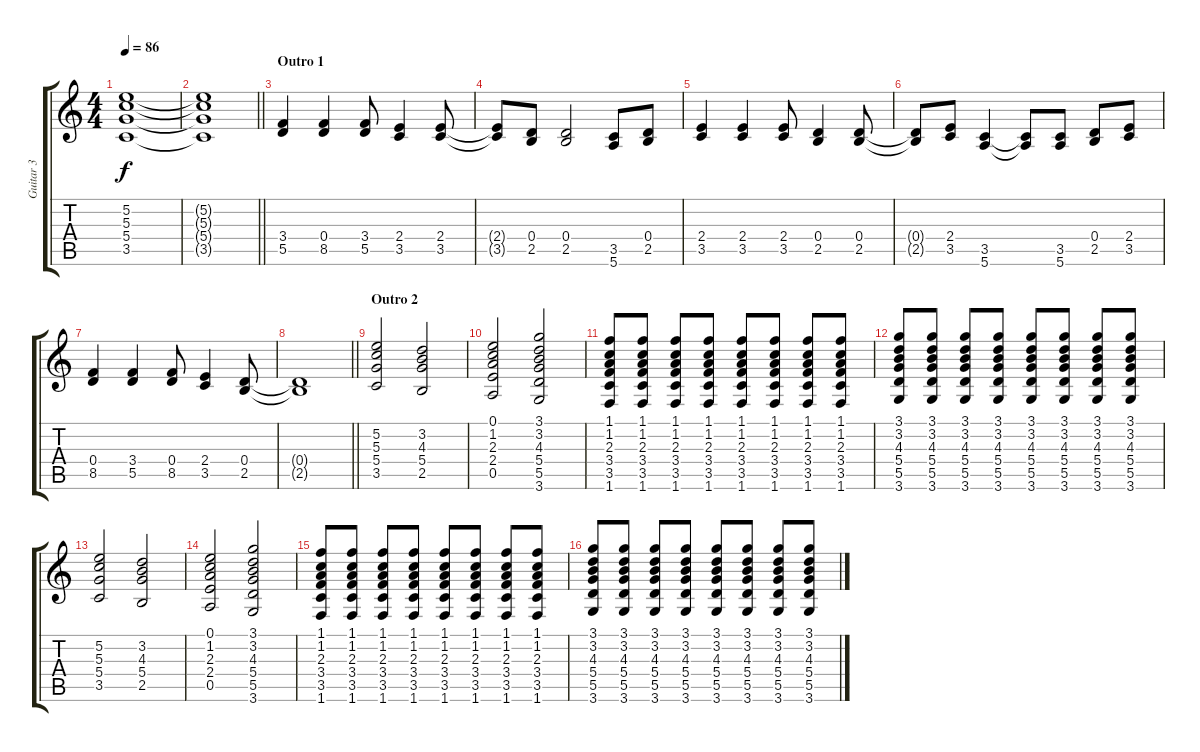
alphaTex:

\track ("Guitar 3" "Guitar 3") {instrument acousticguitarsteel}
\staff {score tabs}
\tuning (E4 B3 G3 D3 A2 E2) {hide}
\ts (4 4)
\tempo 86
\clef g2
\ks c
(5.2 5.3 5.4 3.5).1{dy f} |
\barLineRight lightlight
(5.2{t} 5.3{t} 5.4{t} 3.5{t}).1 |
\section ("" "Outro 1")
(3.4 5.5).4{instrument electricgrandpiano} (0.4 8.5).4 (3.4 5.5).8 (2.4 3.5).4 (2.4 3.5).8 |
(2.4{t} 3.5{t}).8 (0.4 2.5).8 (0.4 2.5).2 (3.5 5.6).8 (0.4 2.5).8 |
(2.4 3.5).4 (2.4 3.5).4 (2.4 3.5).8 (0.4 2.5).4 (0.4 2.5).8 |
(0.4{t} 2.5{t}).8 (2.4 3.5).8 (3.5 5.6).4 (3.5{t} 5.6{t}).8 (3.5 5.6).8 (0.4 2.5).8 (2.4 3.5).8 |
(0.4 8.5).4 (3.4 5.5).4 (0.4 8.5).8 (2.4 3.5).4 (0.4 2.5).8 |
\barLineRight lightlight
(0.4{t} 2.5{t}).1 |
\section ("" "Outro 2")
(5.2 5.3 5.4 3.5).2{instrument acousticguitarsteel} (3.2 4.3 5.4 2.5).2 |
(0.1 1.2 2.3 2.4 0.5).2 (3.1 3.2 4.3 5.4 5.5 3.6).2 |
(1.1 1.2 2.3 3.4 3.5 1.6).8 (1.1 1.2 2.3 3.4 3.5 1.6).8 (1.1 1.2 2.3 3.4 3.5 1.6).8 (1.1 1.2 2.3 3.4 3.5 1.6).8 (1.1 1.2 2.3 3.4 3.5 1.6).8 (1.1 1.2 2.3 3.4 3.5 1.6).8 (1.1 1.2 2.3 3.4 3.5 1.6).8 (1.1 1.2 2.3 3.4 3.5 1.6).8 |
(3.1 3.2 4.3 5.4 5.5 3.6).8 (3.1 3.2 4.3 5.4 5.5 3.6).8 (3.1 3.2 4.3 5.4 5.5 3.6).8 (3.1 3.2 4.3 5.4 5.5 3.6).8 (3.1 3.2 4.3 5.4 5.5 3.6).8 (3.1 3.2 4.3 5.4 5.5 3.6).8 (3.1 3.2 4.3 5.4 5.5 3.6).8 (3.1 3.2 4.3 5.4 5.5 3.6).8 |
(5.2 5.3 5.4 3.5).2{instrument acousticguitarsteel} (3.2 4.3 5.4 2.5).2 |
(0.1 1.2 2.3 2.4 0.5).2 (3.1 3.2 4.3 5.4 5.5 3.6).2 |
(1.1 1.2 2.3 3.4 3.5 1.6).8 (1.1 1.2 2.3 3.4 3.5 1.6).8 (1.1 1.2 2.3 3.4 3.5 1.6).8 (1.1 1.2 2.3 3.4 3.5 1.6).8 (1.1 1.2 2.3 3.4 3.5 1.6).8 (1.1 1.2 2.3 3.4 3.5 1.6).8 (1.1 1.2 2.3 3.4 3.5 1.6).8 (1.1 1.2 2.3 3.4 3.5 1.6).8 |
(3.1 3.2 4.3 5.4 5.5 3.6).8 (3.1 3.2 4.3 5.4 5.5 3.6).8 (3.1 3.2 4.3 5.4 5.5 3.6).8 (3.1 3.2 4.3 5.4 5.5 3.6).8 (3.1 3.2 4.3 5.4 5.5 3.6).8 (3.1 3.2 4.3 5.4 5.5 3.6).8 (3.1 3.2 4.3 5.4 5.5 3.6).8 (3.1 3.2 4.3 5.4 5.5 3.6).8
